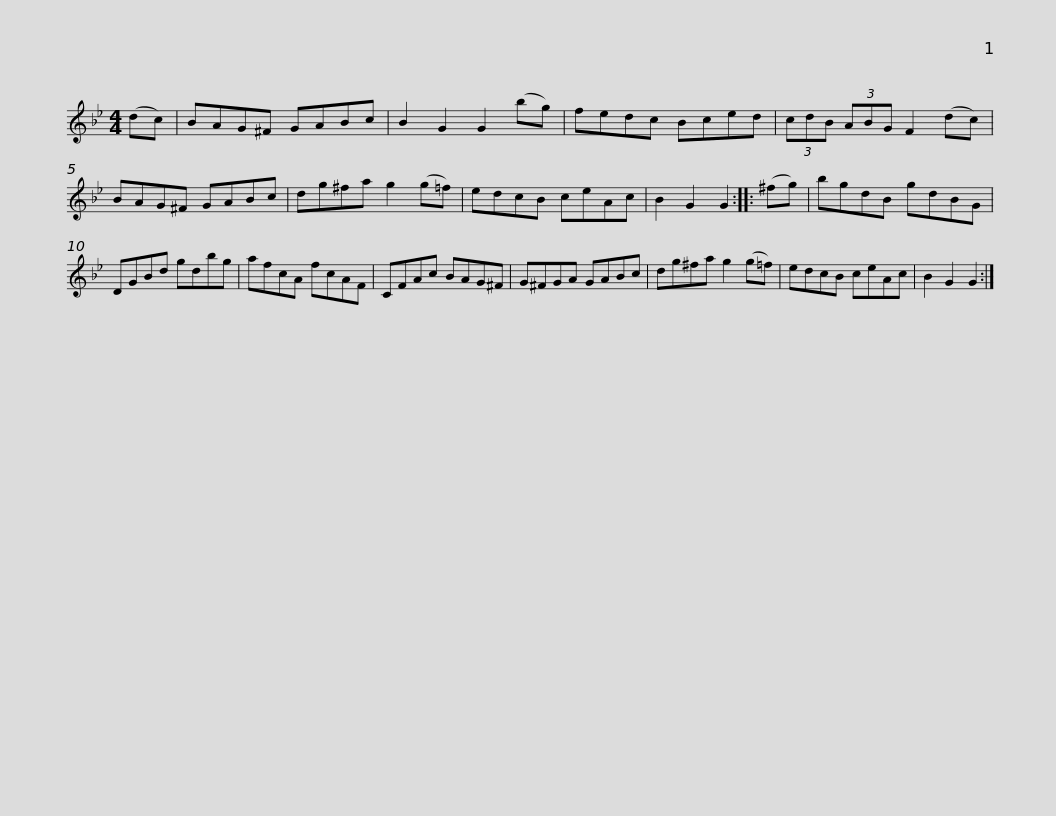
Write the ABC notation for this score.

X:1
L:1/8
M:4/4
I:linebreak $
K:Gmin
V:1 treble
V:1
 (dc) | BAG^F GABc | B2 G2 G2 (bg) | fedc Bced | (3cdB (3ABG F2 (dc) | %5
 BAG^F GABc |$ dg^fa g2 (g=f) | edcB ceAc | B2 G2 G2 :: (^fg) | %10
 bgdB gdBG | DGBd gdbg |$ afcA fcAF | CFAc BAG^F | G^FGA GABc | %15
 dg^fa g2 (g=f) | edcB ceAc |$ B2 G2 G2 :| %18
